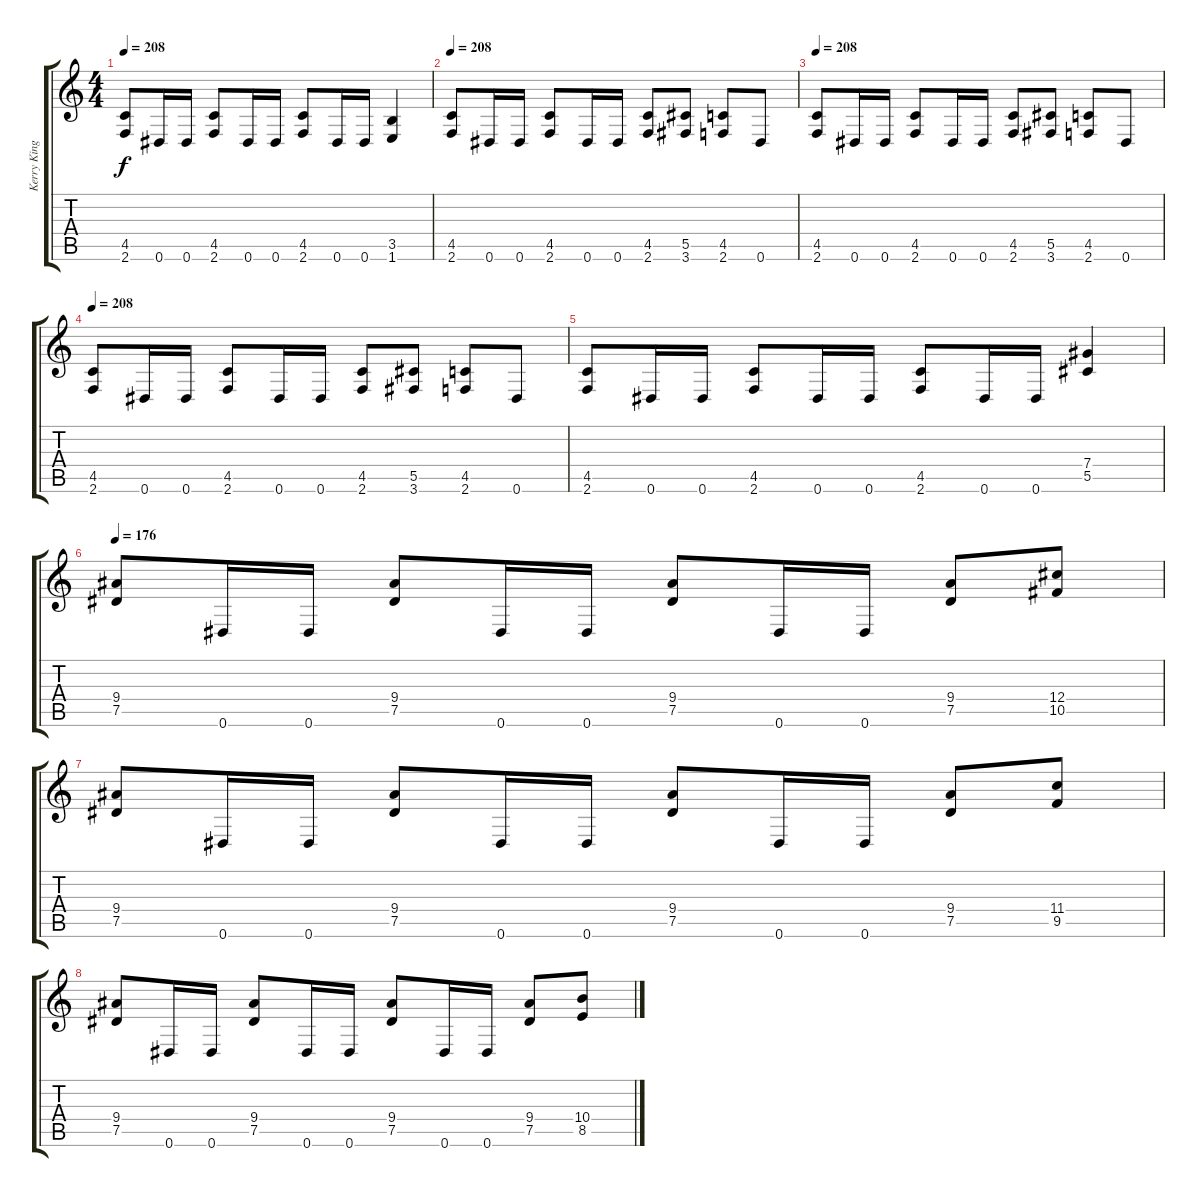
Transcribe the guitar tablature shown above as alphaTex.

\track ("Kerry King" "Kerry King") {instrument distortionguitar}
\staff {score tabs}
\tuning (Eb4 Bb3 Gb3 Db3 Ab2 Eb2) {hide}
\ts (4 4)
\tempo 208
\clef g2
\ks c
(4.5 2.6).8{dy f} 0.6.16 0.6.16 (4.5 2.6).8 0.6.16 0.6.16 (4.5 2.6).8 0.6.16 0.6.16 (3.5 1.6).4 |
\tempo 208
(4.5 2.6).8 0.6.16 0.6.16 (4.5 2.6).8 0.6.16 0.6.16 (4.5 2.6).8 (5.5 3.6).8 (4.5 2.6).8 0.6.8 |
\tempo 208
(4.5 2.6).8 0.6.16 0.6.16 (4.5 2.6).8 0.6.16 0.6.16 (4.5 2.6).8 (5.5 3.6).8 (4.5 2.6).8 0.6.8 |
\tempo 208
(4.5 2.6).8 0.6.16 0.6.16 (4.5 2.6).8 0.6.16 0.6.16 (4.5 2.6).8 (5.5 3.6).8 (4.5 2.6).8 0.6.8 |
(4.5 2.6).8 0.6.16 0.6.16 (4.5 2.6).8 0.6.16 0.6.16 (4.5 2.6).8 0.6.16 0.6.16 (7.4 5.5).4 |
\tempo 176
(9.4 7.5).8 0.6.16 0.6.16 (9.4 7.5).8 0.6.16 0.6.16 (9.4 7.5).8 0.6.16 0.6.16 (9.4 7.5).8 (12.4 10.5).8 |
(9.4 7.5).8 0.6.16 0.6.16 (9.4 7.5).8 0.6.16 0.6.16 (9.4 7.5).8 0.6.16 0.6.16 (9.4 7.5).8 (11.4 9.5).8 |
(9.4 7.5).8 0.6.16 0.6.16 (9.4 7.5).8 0.6.16 0.6.16 (9.4 7.5).8 0.6.16 0.6.16 (9.4 7.5).8 (10.4 8.5).8
